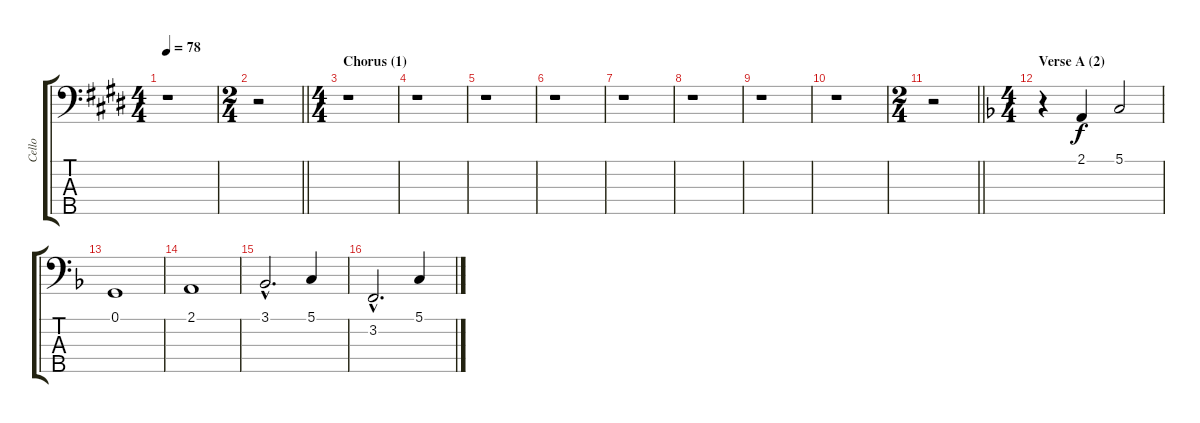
\track ("Cello" "Cello") {instrument cello}
\staff {score tabs}
\tuning (G2 D2 A1 E1 B0) {hide}
\ts (4 4)
\tempo 78
\clef f4
\ks e
r.1{dy f} |
\ts (2 4)
\barLineRight lightlight
r.2 |
\ts (4 4)
\section ("" "Chorus (1)")
r.1 |
r.1 |
r.1 |
r.1 |
r.1 |
r.1 |
r.1 |
r.1 |
\ts (2 4)
\barLineRight lightlight
r.2 |
\ts (4 4)
\section ("" "Verse A (2)")
\ks f
r.4 2.1.4 5.1.2 |
0.1.1 |
2.1.1 |
3.1{hac}.2{d} 5.1.4 |
3.2{hac}.2{d} 5.1.4
